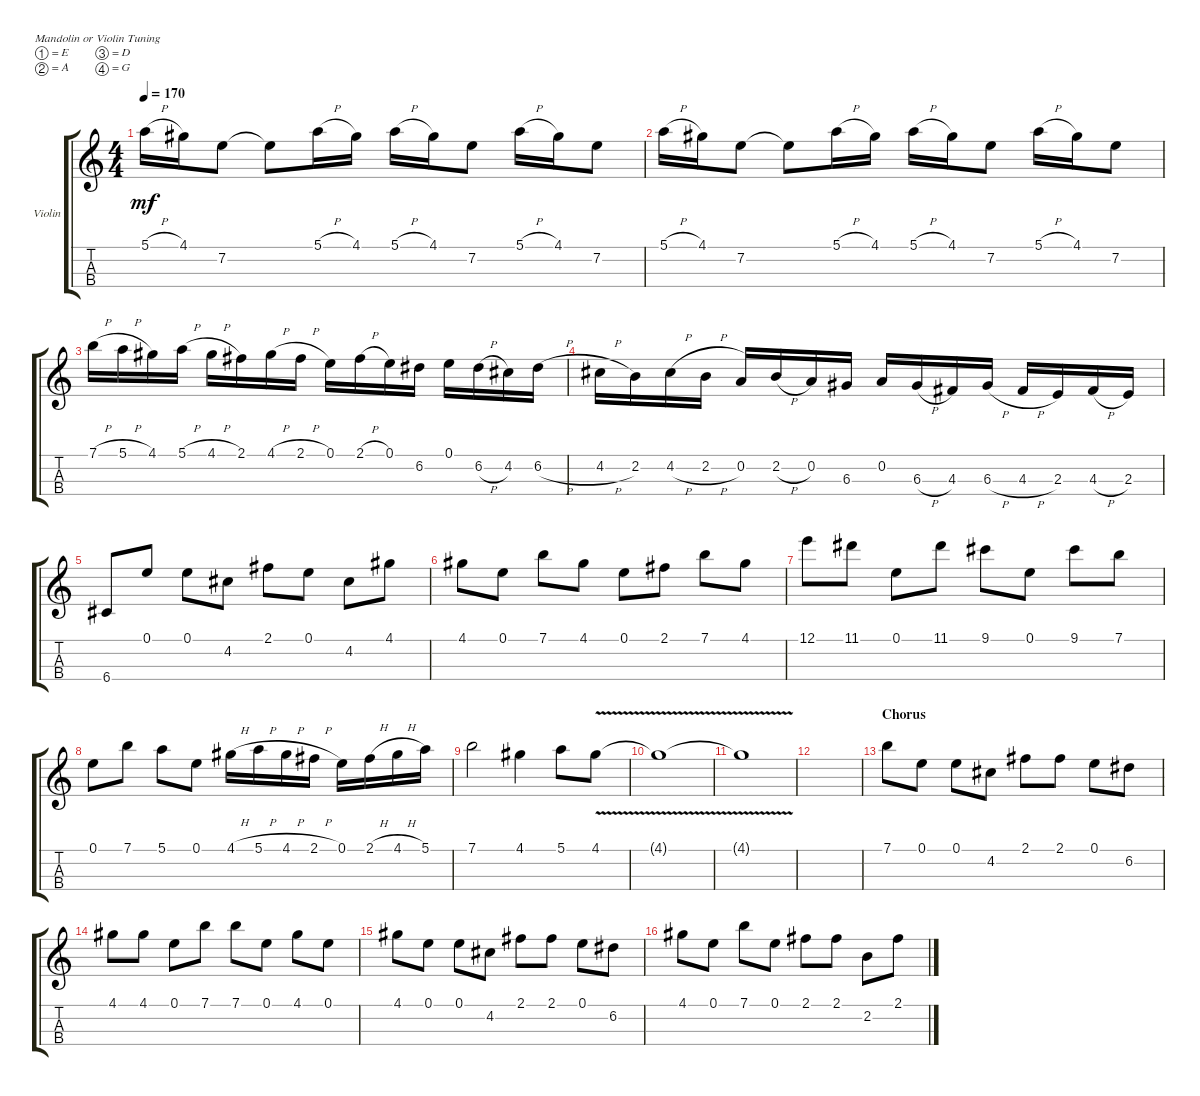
\defaultSystemsLayout 4
\bracketExtendMode groupsimilarinstruments
\firstSystemTrackNameOrientation horizontal
\otherSystemsTrackNameOrientation horizontal
\track ("Violin" "Violin") {instrument violin}
\staff {score tabs}
\tuning (E5 A4 D4 G3)
\ts (4 4)
\tempo 170
\clef g2
\scale
0.311181
\ks c
5.1{h}.16{dy mf} 4.1.16 7.2.8 7.2{t}.8 5.1{h}.16 4.1.16 5.1{h}.16 4.1.16 7.2.8 5.1{h}.16 4.1.16 7.2.8 |
\scale
0.311181 5.1{h}.16 4.1.16 7.2.8 7.2{t}.8 5.1{h}.16 4.1.16 5.1{h}.16 4.1.16 7.2.8 5.1{h}.16 4.1.16 7.2.8 |
\scale
0.377637 7.1{h}.16 5.1{h}.16 4.1.16 5.1{h}.16 4.1{h}.16 2.1.16 4.1{h}.16 2.1{h}.16 0.1.16 2.1{h}.16 0.1.16 6.2.16 0.1.16 6.2{h}.16 4.2.16 6.2{h}.16 |
\scale
0.483871 4.2{h}.16 2.2.16 4.2{h}.16 2.2{h}.16 0.2.16 2.2{h}.16 0.2.16 6.3.16 0.2.16 6.3{h}.16 4.3.16 6.3{h}.16 4.3{h}.16 2.3.16 4.3{h}.16 2.3.16 |
\scale
0.258065 6.4.8 0.1.8 0.1.8 4.2.8 2.1.8 0.1.8 4.2.8 4.1.8 |
\scale
0.258065 4.1.8 0.1.8 7.1.8 4.1.8 0.1.8 2.1.8 7.1.8 4.1.8 |
\scale
0.313531 12.1.8 11.1.8 0.1.8 11.1.8 9.1.8 0.1.8 9.1.8 7.1.8 |
\scale
0.49505 0.1.8 7.1.8 5.1.8 0.1.8 4.1{h}.16 5.1{h}.16 4.1{h}.16 2.1{h}.16 0.1.16 2.1{h}.16 4.1{h}.16 5.1.16 |
\scale
0.191419 7.1.2 4.1.4 5.1.8 4.1{v}.8 |
\scale
0.333333 4.1{v t}.1 |
\scale
0.333333 4.1{v t}.1 |
\scale
0.333333 |
\section ("" "Chorus")
\scale
0.349265 7.1.8 0.1.8 0.1.8 4.2.8 2.1.8 2.1.8 0.1.8 6.2.8 |
\scale
0.297794 4.1.8 4.1.8 0.1.8 7.1.8 7.1.8 0.1.8 4.1.8 0.1.8 |
\scale
0.352941 4.1.8 0.1.8 0.1.8 4.2.8 2.1.8 2.1.8 0.1.8 6.2.8 |
\scale
0.352941 4.1.8 0.1.8 7.1.8 0.1.8 2.1.8 2.1.8 2.2.8 2.1.8
